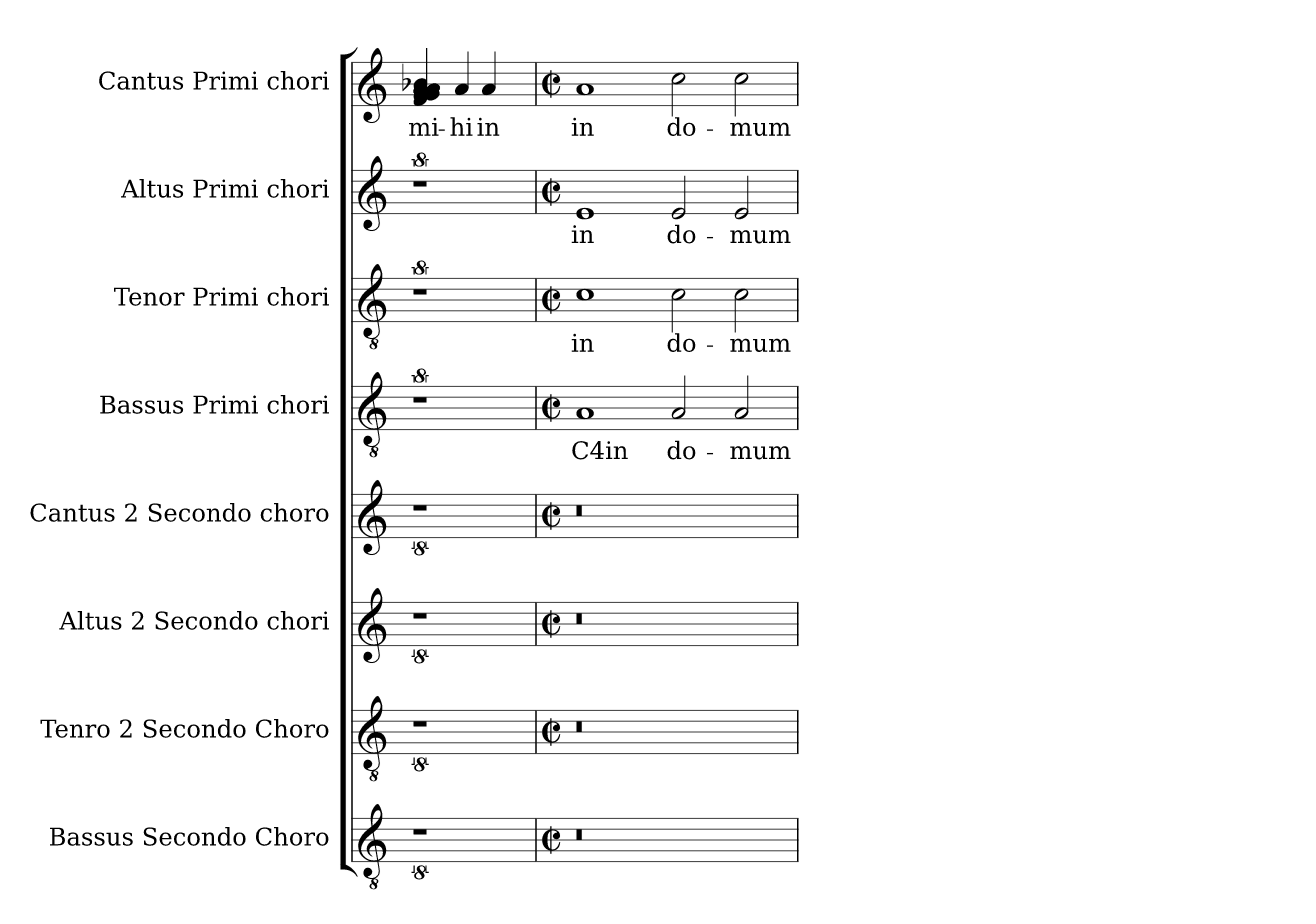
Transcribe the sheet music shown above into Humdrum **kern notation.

**kern	**kern	**kern	**kern	**kern	**text	**kern	**text	**kern	**text	**kern	**text
*part8	*part7	*part6	*part5	*part4	*part4	*part3	*part3	*part2	*part2	*part1	*part1
*staff8	*staff7	*staff6	*staff5	*staff4	*staff4	*staff3	*staff3	*staff2	*staff2	*staff1	*staff1
*I"Bassus  Secondo Choro	*I"Tenro 2  Secondo Choro	*I"Altus 2  Secondo chori	*I"Cantus 2  Secondo choro	*I"Bassus  Primi chori	*	*I"Tenor  Primi chori	*	*I"Altus  Primi chori	*	*I"Cantus  Primi chori	*
*I'Ch	*I'Ch	*I'Ch	*I'Ch	*I'Ch	*	*I'Ch	*	*I'Ch	*	*I'Ch	*
!!LO:PB:g=z
*stria5	*stria5	*stria5	*stria5	*stria5	*	*stria5	*	*stria5	*	*stria5	*
*clefGv2	*clefGv2	*clefG2	*clefG2	*clefGv2	*	*clefGv2	*	*clefG2	*	*clefG2	*
=1	=1	=1	=1	=1	=1	=1	=1	=1	=1	=1	=1
!	!	!	!	!	!	!	!	!	!	!	!LO:LY:b:cj
*	*	*	*	*	*	*	*	*	*	*^	*
8%5r	8%5r	8%5r	8%5r	8%5r	.	8%5r	.	8%5r	.	4f/ 4g/ 4a/ 4a/ 4a/ 4a/ 4a/ 4b-X/ 4a/ 4a/ 4g/	4.ryy	mi-
!	!	!	!	!	!	!	!	!	!	!	!	!LO:LY:b:cj
.	.	.	.	.	.	.	.	.	.	4a/	.	hi
!	!	!	!	!	!	!	!	!	!	!	!	!LO:LY:b:cj
.	.	.	.	.	.	.	.	.	.	.	4a/	-in
.	.	.	.	.	.	.	.	.	.	8ryy	.	.
*	*	*	*	*	*	*	*	*	*	*v	*v	*
=2	=2	=2	=2	=2	=2	=2	=2	=2	=2	=2	=2
*M2/2	*M2/2	*M2/2	*M2/2	*M2/2	*	*M2/2	*	*M2/2	*	*M2/2	*
*met(c|)	*met(c|)	*met(c|)	*met(c|)	*met(c|)	*	*met(c|)	*	*met(c|)	*	*met(c|)	*
!	!	!	!	!	!LO:LY:b:rj	!	!LO:LY:b:cj	!	!LO:LY:b:cj	!	!LO:LY:b:cj
0r	0r	0r	0r	1A	C4in	1c	in	1e	in	1a	in
!	!	!	!	!	!LO:LY:b:cj	!	!LO:LY:b:cj	!	!LO:LY:b:cj	!	!LO:LY:b:cj
.	.	.	.	2A/	do-	2c\	do-	2e/	do-	2cc\	do-
!	!	!	!	!	!LO:LY:b:cj	!	!LO:LY:b:cj	!	!LO:LY:b:cj	!	!LO:LY:b:cj
.	.	.	.	2A/	-mum	2c\	-mum	2e/	-mum	2cc\	-mum
=	=	=	=	=	=	=	=	=	=	=	=
*-	*-	*-	*-	*-	*-	*-	*-	*-	*-	*-	*-
